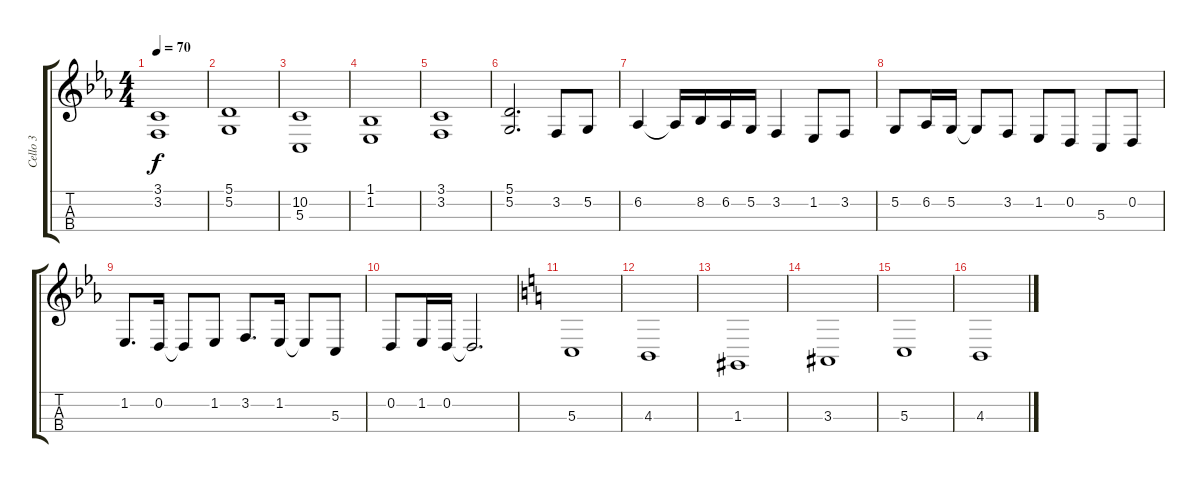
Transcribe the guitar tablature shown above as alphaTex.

\track ("Cello 3" "Cello 3") {instrument cello}
\staff {score tabs}
\tuning (A3 D3 G2 C2) {hide}
\ts (4 4)
\tempo 70
\clef g2
\ks eb
(3.1 3.2).1{dy f} |
(5.1 5.2).1 |
(10.2 5.3).1 |
(1.1 1.2).1 |
(3.1 3.2).1 |
(5.1 5.2).2{d} 3.2.8 5.2.8 |
6.2.4 6.2{t}.16 8.2.16 6.2.16 5.2.16 3.2.4 1.2.8 3.2.8 |
5.2.8 6.2.16 5.2.16 5.2{t}.8 3.2.8 1.2.8 0.2.8 5.3.8 0.2.8 |
1.2.8{d} 0.2.16 0.2{t}.8 1.2.8 3.2.8{d} 1.2.16 1.2{t}.8 5.3.8 |
0.2.8 1.2.16 0.2.16 0.2{t}.2{d} |
\ks c
5.3.1 |
4.3.1 |
1.3.1 |
3.3.1 |
5.3.1 |
4.3.1
